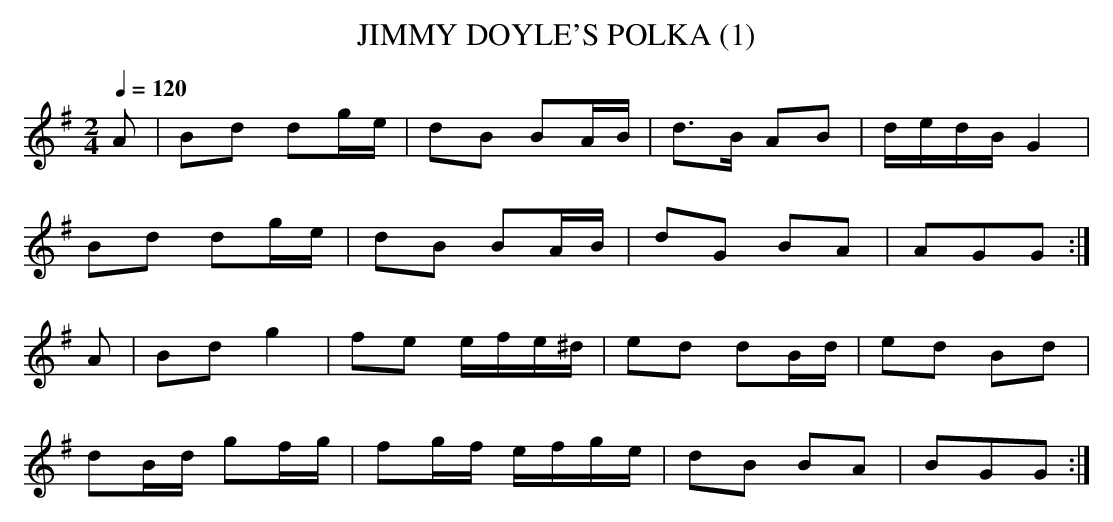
X:1
T:JIMMY DOYLE'S POLKA (1)
Q:1/4=120
L:1/8
M:2/4
K:G
A|Bd dg/e/|dB BA/B/|d>B AB|d/e/d/B/ G2|
Bd dg/e/|dB BA/B/|dG BA|AGG :|
A|Bd g2|fe e/f/e/^d/|ed dB/d/|ed Bd|
dB/d/ gf/g/|fg/f/ e/f/g/e/|dB BA|BGG :|
